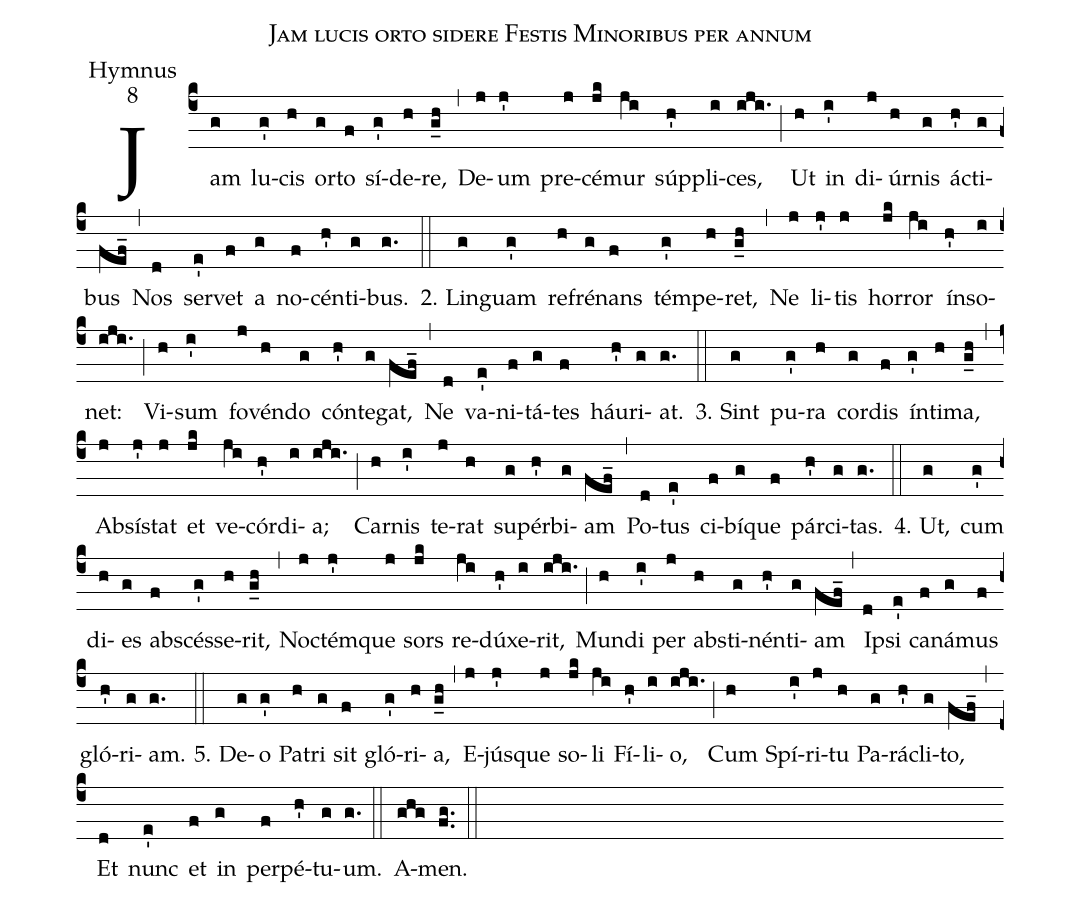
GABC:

name:Jam lucis orto sidere Festis Minoribus per annum;
office-part:Hymnus;
mode:8;
%%
(c4) Jam(g) lu(g')cis(h) or(g)to(f) sí(g')de(h)re,(g_h) (,)
De(j)um(j') pre(j)cé(jk)mur(ji) súp(h')pli(i)ces,(iji.) (;)
Ut(h) in(i') di(j)úr(h)nis(g) ác(h')ti(g)bus(fef_) (,)
Nos(d) ser(e')vet(f) a(g) no(f)cén(h')ti(g)bus.(g.) (::)

2. Lin(g)guam(g') re(h)fré(g)nans(f) tém(g')pe(h)ret,(g_h) (,)
Ne(j) li(j')tis(j) hor(jk)ror(ji) ín(h')so(i)net:(iji.) (;)
Vi(h)sum(i') fo(j)vén(h)do(g) cón(h')te(g)gat,(fef_) (,)
Ne(d) va(e')ni(f)tá(g)tes(f) háu(h')ri(g)at.(g.) (::)

3. Sint(g) pu(g')ra(h) cor(g)dis(f) ín(g')ti(h)ma,(g_h) (,)
Ab(j)sís(j')tat(j) et(jk) ve(ji)cór(h')di(i)a;(iji.) (;)
Car(h)nis(i') te(j)rat(h) su(g)pér(h')bi(g)am(fef_) (,)
Po(d)tus(e') ci(f)bí(g)que(f) pár(h')ci(g)tas.(g.) (::)

4. Ut,(g) cum(g') di(h)es(g) ab(f)scés(g')se(h)rit,(g_h) (,)
Noc(j)tém(j')que(j) sors(jk) re(ji)dú(h')xe(i)rit,(iji.) (;)
Mun(h)di(i') per(j) abs(h)ti(g)nén(h')ti(g)am(fef_) (,)
Ip(d)si(e') ca(f)ná(g)mus(f) gló(h')ri(g)am.(g.) (::)

5. De(g)o(g') Pa(h)tri(g) sit(f) gló(g')ri(h)a,(g_h) (,)
E(j)jús(j')que(j) so(jk)li(ji) Fí(h')li(i)o,(iji.) (;)
Cum(h) Spí(i')ri(j)tu(h) Pa(g)rá(h')cli(g)to,(fef_) (,)
Et(d) nunc(e') et(f) in(g) per(f)pé(h')tu(g)um.(g.) (::)
A(ghg)men.(fg..) (::)
